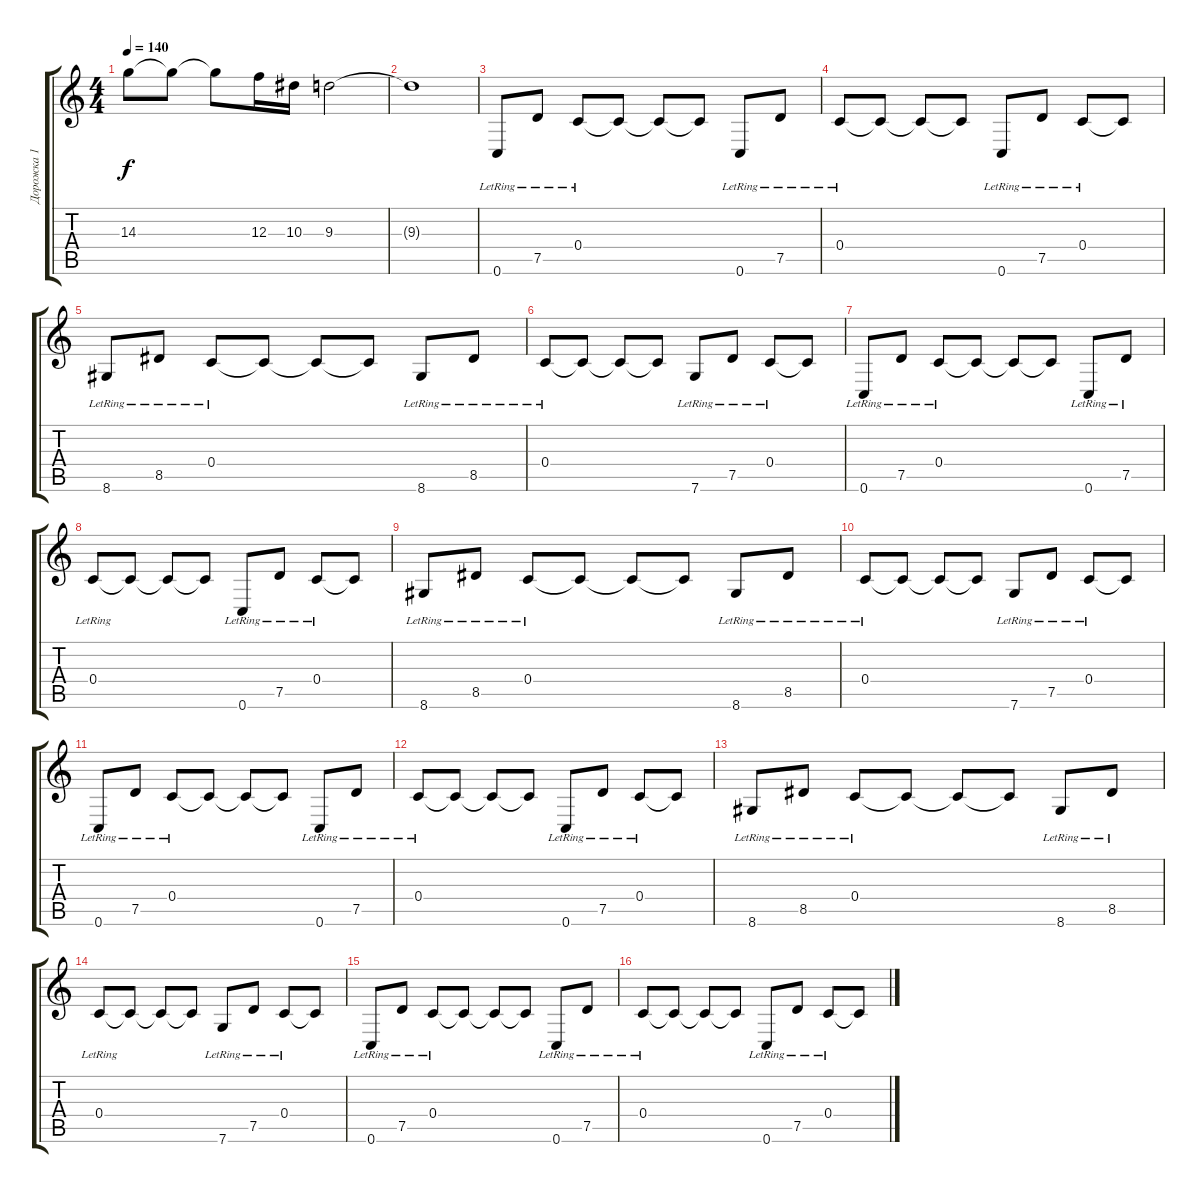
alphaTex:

\track ("Дорожка 1" "Дорожка 1") {instrument electricguitarclean}
\staff {score tabs}
\tuning (D4 A3 F3 C3 G2 C2) {hide}
\ts (4 4)
\tempo 140
\clef g2
\ks c
14.3.8{dy f} 14.3{t}.8 14.3{t}.8 12.3.16 10.3.16 9.3.2 |
9.3{t}.1 |
0.6{lr}.8 7.5{lr}.8 0.4{lr}.8 0.4{t}.8 0.4{t}.8 0.4{t}.8 0.6{lr}.8 7.5{lr}.8 |
0.4{lr}.8 0.4{t}.8 0.4{t}.8 0.4{t}.8 0.6{lr}.8 7.5{lr}.8 0.4{lr}.8 0.4{t}.8 |
8.6{lr}.8 8.5{lr}.8 0.4{lr}.8 0.4{t}.8 0.4{t}.8 0.4{t}.8 8.6{lr}.8 8.5{lr}.8 |
0.4{lr}.8 0.4{t}.8 0.4{t}.8 0.4{t}.8 7.6{lr}.8 7.5{lr}.8 0.4{lr}.8 0.4{t}.8 |
0.6{lr}.8 7.5{lr}.8 0.4{lr}.8 0.4{t}.8 0.4{t}.8 0.4{t}.8 0.6{lr}.8 7.5{lr}.8 |
0.4{lr}.8 0.4{t}.8 0.4{t}.8 0.4{t}.8 0.6{lr}.8 7.5{lr}.8 0.4{lr}.8 0.4{t}.8 |
8.6{lr}.8 8.5{lr}.8 0.4{lr}.8 0.4{t}.8 0.4{t}.8 0.4{t}.8 8.6{lr}.8 8.5{lr}.8 |
0.4{lr}.8 0.4{t}.8 0.4{t}.8 0.4{t}.8 7.6{lr}.8 7.5{lr}.8 0.4{lr}.8 0.4{t}.8 |
0.6{lr}.8 7.5{lr}.8 0.4{lr}.8 0.4{t}.8 0.4{t}.8 0.4{t}.8 0.6{lr}.8 7.5{lr}.8 |
0.4{lr}.8 0.4{t}.8 0.4{t}.8 0.4{t}.8 0.6{lr}.8 7.5{lr}.8 0.4{lr}.8 0.4{t}.8 |
8.6{lr}.8 8.5{lr}.8 0.4{lr}.8 0.4{t}.8 0.4{t}.8 0.4{t}.8 8.6{lr}.8 8.5{lr}.8 |
0.4{lr}.8 0.4{t}.8 0.4{t}.8 0.4{t}.8 7.6{lr}.8 7.5{lr}.8 0.4{lr}.8 0.4{t}.8 |
0.6{lr}.8 7.5{lr}.8 0.4{lr}.8 0.4{t}.8 0.4{t}.8 0.4{t}.8 0.6{lr}.8 7.5{lr}.8 |
0.4{lr}.8 0.4{t}.8 0.4{t}.8 0.4{t}.8 0.6{lr}.8 7.5{lr}.8 0.4{lr}.8 0.4{t}.8
